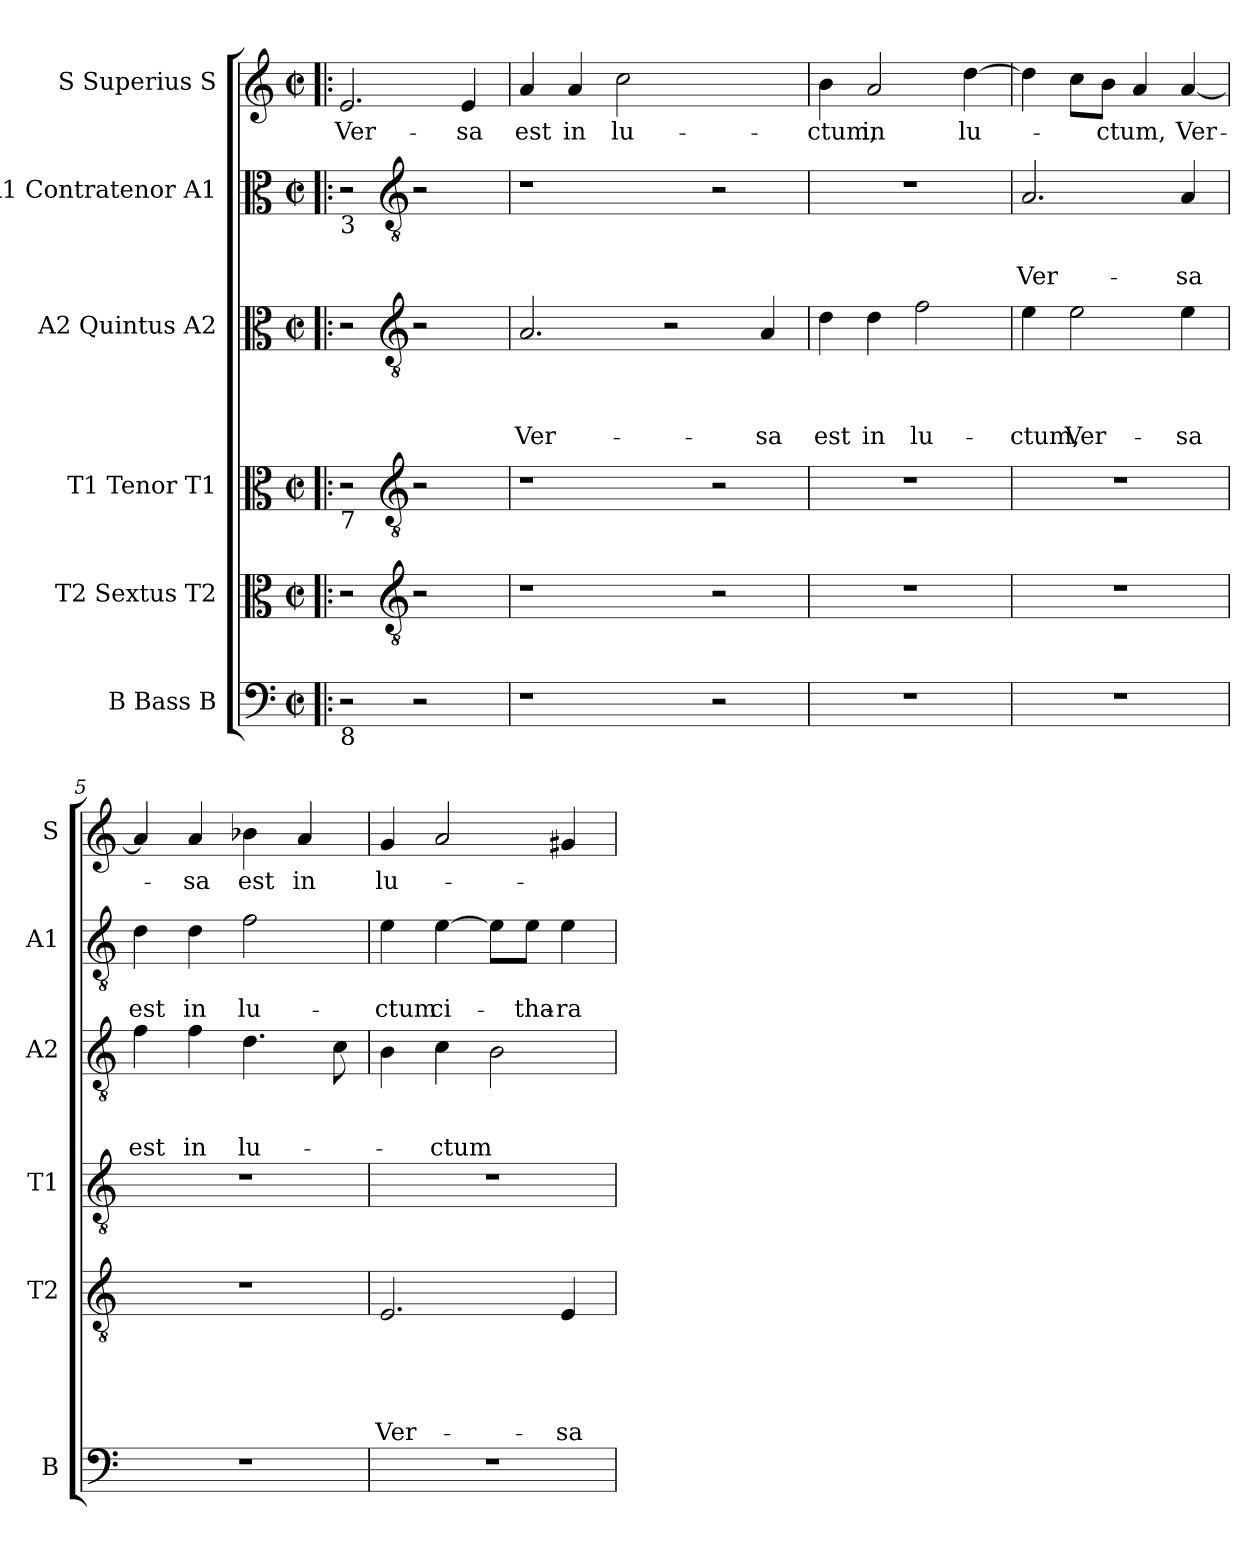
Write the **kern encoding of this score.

**kern	**kern	**text	**text	**text	**text	**text	**kern	**kern	**text	**text	**text	**kern	**text	**text	**kern	**text
*part6	*part5	*part5	*part5	*part5	*part5	*part5	*part4	*part3	*part3	*part3	*part3	*part2	*part2	*part2	*part1	*part1
*staff6	*staff5	*staff5	*staff5	*staff5	*staff5	*staff5	*staff4	*staff3	*staff3	*staff3	*staff3	*staff2	*staff2	*staff2	*staff1	*staff1
*I"B Bass B	*I"T2 Sextus T2	*	*	*	*	*	*I"T1 Tenor T1	*I"A2 Quintus A2	*	*	*	*I"A1 Contratenor A1	*	*	*I"S Superius S	*
*I'B	*I'T2	*	*	*	*	*	*I'T1	*I'A2	*	*	*	*I'A1	*	*	*I'S	*
!!LO:PB:g=z
*clefF4	*clefC3	*	*	*	*	*	*clefC3	*clefC3	*	*	*	*clefC3	*	*	*clefG2	*
*k[]	*k[]	*	*	*	*	*	*k[]	*k[]	*	*	*	*k[]	*	*	*k[]	*
*C:	*C:	*	*	*	*	*	*C:	*C:	*	*	*	*C:	*	*	*C:	*
*M2/2	*M2/2	*	*	*	*	*	*M2/2	*M2/2	*	*	*	*M2/2	*	*	*M2/2	*
*met(c|)	*met(c|)	*	*	*	*	*	*met(c|)	*met(c|)	*	*	*	*met(c|)	*	*	*met(c|)	*
=1!|:	=1!|:	=1!|:	=1!|:	=1!|:	=1!|:	=1!|:	=1!|:	=1!|:	=1!|:	=1!|:	=1!|:	=1!|:	=1!|:	=1!|:	=1!|:	=1!|:
!	!	!	!	!	!	!	!	!	!	!	!	!LO:TX:b:t=3	!	!	!	!
!	!	!	!	!	!	!	!LO:TX:b:t=7	!	!	!	!	!	!	!	!	!
!LO:TX:b:t=8	!	!	!	!	!	!	!	!	!	!	!	!	!	!	!	!
!	!	!	!	!	!	!	!	!	!	!	!	!	!	!	!	!LO:LY:b
2r	2r	.	.	.	.	.	2r	2r	.	.	.	2r	.	.	2.e/	Ver-
*	*clefGv2	*	*	*	*	*	*clefGv2	*clefGv2	*	*	*	*clefGv2	*	*	*	*
2r	2r	.	.	.	.	.	2r	2r	.	.	.	2r	.	.	.	.
!	!	!	!	!	!	!	!	!	!	!	!	!	!	!	!	!LO:LY:b
.	.	.	.	.	.	.	.	.	.	.	.	.	.	.	4e/	-sa
=2	=2	=2	=2	=2	=2	=2	=2	=2	=2	=2	=2	=2	=2	=2	=2	=2
!	!	!	!	!	!	!	!	!	!	!	!LO:LY:b	!	!	!	!	!LO:LY:b
1r	1r	.	.	.	.	.	1r	2.A/	.	.	Ver-	1r	.	.	4a/	est
!	!	!	!	!	!	!	!	!	!	!	!	!	!	!	!	!LO:LY:b
.	.	.	.	.	.	.	.	.	.	.	.	.	.	.	4a/	in
!	!	!	!	!	!	!	!	!	!	!	!	!	!	!	!	!LO:LY:b
.	.	.	.	.	.	.	.	.	.	.	.	.	.	.	2cc\	lu-
.	.	.	.	.	.	.	.	2r	.	.	.	.	.	.	.	.
2r	2r	.	.	.	.	.	2r	.	.	.	.	2r	.	.	2ryy	.
!	!	!	!	!	!	!	!	!	!	!	!LO:LY:b	!	!	!	!	!
.	.	.	.	.	.	.	.	4A/	.	.	-sa	.	.	.	.	.
=3	=3	=3	=3	=3	=3	=3	=3	=3	=3	=3	=3	=3	=3	=3	=3	=3
!	!	!	!	!	!	!	!	!	!	!	!LO:LY:b	!	!	!	!	!LO:LY:b
1r	1r	.	.	.	.	.	1r	4d\	.	.	est	1r	.	.	4b\	-ctum,
!	!	!	!	!	!	!	!	!	!	!	!LO:LY:b	!	!	!	!	!LO:LY:b
.	.	.	.	.	.	.	.	4d\	.	.	in	.	.	.	2a/	in
!	!	!	!	!	!	!	!	!	!	!	!LO:LY:b	!	!	!	!	!
.	.	.	.	.	.	.	.	2f\	.	.	lu-	.	.	.	.	.
!	!	!	!	!	!	!	!	!	!	!	!	!	!	!	!	!LO:LY:b
.	.	.	.	.	.	.	.	.	.	.	.	.	.	.	[>4dd\	lu-
=4	=4	=4	=4	=4	=4	=4	=4	=4	=4	=4	=4	=4	=4	=4	=4	=4
!	!	!	!	!	!	!	!	!	!	!	!LO:LY:b	!	!	!LO:LY:b	!	!
1r	1r	.	.	.	.	.	1r	4e\	.	.	-ctum,	2.A/	.	Ver-	4dd\]	.
!	!	!	!	!	!	!	!	!	!	!	!LO:LY:b	!	!	!	!	!
.	.	.	.	.	.	.	.	2e\	.	.	Ver-	.	.	.	8cc\L	.
!	!	!	!	!	!	!	!	!	!	!	!	!	!	!	!	!LO:LY:b
.	.	.	.	.	.	.	.	.	.	.	.	.	.	.	8b\J	-ctum,
.	.	.	.	.	.	.	.	.	.	.	.	.	.	.	4a/	.
!	!	!	!	!	!	!	!	!	!	!	!LO:LY:b	!	!	!LO:LY:b	!	!LO:LY:b
.	.	.	.	.	.	.	.	4e\	.	.	-sa	4A/	.	-sa	[<4a/	Ver-
=5	=5	=5	=5	=5	=5	=5	=5	=5	=5	=5	=5	=5	=5	=5	=5	=5
!	!	!	!	!	!	!	!	!	!	!	!LO:LY:b	!	!	!LO:LY:b	!	!
1r	1r	.	.	.	.	.	1r	4f\	.	.	est	4d\	.	est	4a/]	.
!	!	!	!	!	!	!	!	!	!	!	!LO:LY:b	!	!	!LO:LY:b	!	!LO:LY:b
.	.	.	.	.	.	.	.	4f\	.	.	in	4d\	.	in	4a/	-sa
!	!	!	!	!	!	!	!	!	!	!	!LO:LY:b	!	!	!LO:LY:b	!	!LO:LY:b
.	.	.	.	.	.	.	.	4.d\	.	.	lu-	2f\	.	lu-	4b-X\	est
!	!	!	!	!	!	!	!	!	!	!	!	!	!	!	!	!LO:LY:b
.	.	.	.	.	.	.	.	.	.	.	.	.	.	.	4a/	in
.	.	.	.	.	.	.	.	8c\	.	.	.	.	.	.	.	.
!!LO:LB:g=z
=6	=6	=6	=6	=6	=6	=6	=6	=6	=6	=6	=6	=6	=6	=6	=6	=6
!	!	!	!	!	!	!LO:LY:b	!	!	!	!	!	!	!	!LO:LY:b	!	!LO:LY:b
1r	2.E/	.	.	.	.	Ver-	1r	4B\	.	.	.	4e\	.	-ctum	4g/	lu-
!	!	!	!	!	!	!	!	!	!	!	!LO:LY:b	!	!	!LO:LY:b	!	!
.	.	.	.	.	.	.	.	4c\	.	.	-ctum	[>4e\	.	ci-	2a/	.
.	.	.	.	.	.	.	.	2B\	.	.	.	8e\L]	.	.	.	.
!	!	!	!	!	!	!	!	!	!	!	!	!	!	!LO:LY:b	!	!
.	.	.	.	.	.	.	.	.	.	.	.	8e\J	.	-tha-	.	.
!	!	!	!	!	!	!LO:LY:b	!	!	!	!	!	!	!	!LO:LY:b:rj	!	!
.	4E/	.	.	.	.	-sa	.	.	.	.	.	4e\	.	-ra	4g#X/	.
=	=	=	=	=	=	=	=	=	=	=	=	=	=	=	=	=
*-	*-	*-	*-	*-	*-	*-	*-	*-	*-	*-	*-	*-	*-	*-	*-	*-
